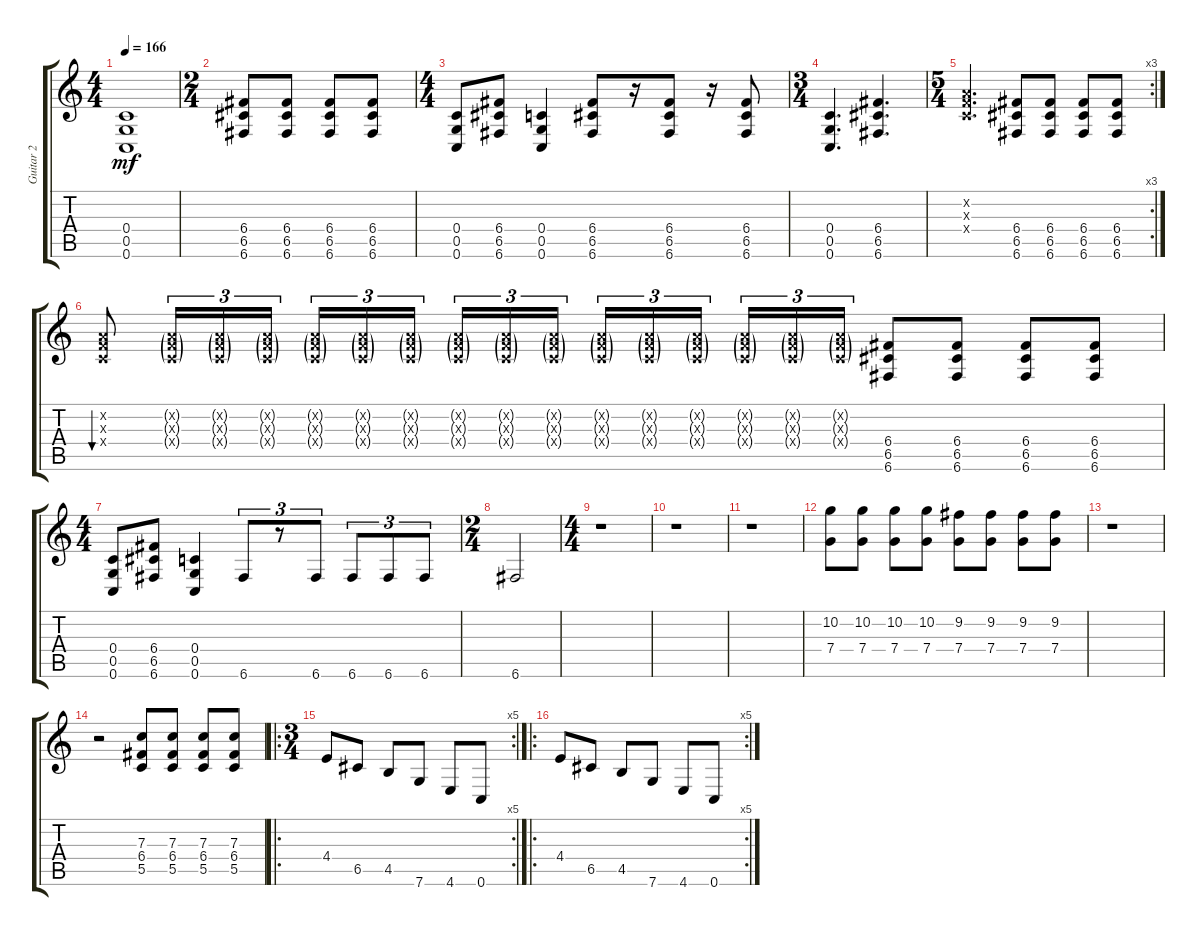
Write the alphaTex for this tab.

\track ("Guitar 2" "Guitar 2") {instrument distortionguitar}
\staff {score tabs}
\tuning (D4 A3 F3 C3 G2 C2) {hide}
\ts (4 4)
\tempo 166
\clef g2
\ks c
(0.4 0.5 0.6).1{dy mf} |
\ts (2 4)
(6.4 6.5 6.6).8 (6.4 6.5 6.6).8 (6.4 6.5 6.6).8 (6.4 6.5 6.6).8 |
\ts (4 4)
(0.4 0.5 0.6).8 (6.4 6.5 6.6).8 (0.4 0.5 0.6).4 (6.4 6.5 6.6).8 r.16 (6.4 6.5 6.6).8 r.16 (6.4 6.5 6.6).8 |
\ts (3 4)
(0.4 0.5 0.6).4{d} (6.4 6.5 6.6).4{d} |
\rc 3
\ts (5 4)
(0.2{x} 0.3{x} 0.4{x}).2{d} (6.4 6.5 6.6).8 (6.4 6.5 6.6).8 (6.4 6.5 6.6).8 (6.4 6.5 6.6).8 |
(0.2{x} 0.3{x} 0.4{x}).8{bu 30} (0.2{g x} 0.3{g x} 0.4{g x}).16{tu (3 2)} (0.2{g x} 0.3{g x} 0.4{g x}).16{tu (3 2)} (0.2{g x} 0.3{g x} 0.4{g x}).16{tu (3 2)} (0.2{g x} 0.3{g x} 0.4{g x}).16{tu (3 2)} (0.2{g x} 0.3{g x} 0.4{g x}).16{tu (3 2)} (0.2{g x} 0.3{g x} 0.4{g x}).16{tu (3 2)} (0.2{g x} 0.3{g x} 0.4{g x}).16{tu (3 2)} (0.2{g x} 0.3{g x} 0.4{g x}).16{tu (3 2)} (0.2{g x} 0.3{g x} 0.4{g x}).16{tu (3 2)} (0.2{g x} 0.3{g x} 0.4{g x}).16{tu (3 2)} (0.2{g x} 0.3{g x} 0.4{g x}).16{tu (3 2)} (0.2{g x} 0.3{g x} 0.4{g x}).16{tu (3 2)} (0.2{g x} 0.3{g x} 0.4{g x}).16{tu (3 2)} (0.2{g x} 0.3{g x} 0.4{g x}).16{tu (3 2)} (0.2{g x} 0.3{g x} 0.4{g x}).16{tu (3 2)} (6.4 6.5 6.6).8 (6.4 6.5 6.6).8 (6.4 6.5 6.6).8 (6.4 6.5 6.6).8 |
\ts (4 4)
(0.4 0.5 0.6).8 (6.4 6.5 6.6).8 (0.4 0.5 0.6).4 6.6.8{tu (3 2)} r.8{tu (3 2)} 6.6.8{tu (3 2)} 6.6.8{tu (3 2)} 6.6.8{tu (3 2)} 6.6.8{tu (3 2)} |
\ts (2 4)
6.6.2 |
\ts (4 4)
r.1 |
r.1 |
r.1 |
(10.2 7.4).8 (10.2 7.4).8 (10.2 7.4).8 (10.2 7.4).8 (9.2 7.4).8 (9.2 7.4).8 (9.2 7.4).8 (9.2 7.4).8 |
r.1 |
r.2 (7.3 6.4 5.5).8 (7.3 6.4 5.5).8 (7.3 6.4 5.5).8 (7.3 6.4 5.5).8 |
\ro
\rc 5
\ts (3 4)
4.4.8 6.5.8 4.5.8 7.6.8 4.6.8 0.6.8 |
\ro
\rc 5
4.4.8 6.5.8 4.5.8 7.6.8 4.6.8 0.6.8
